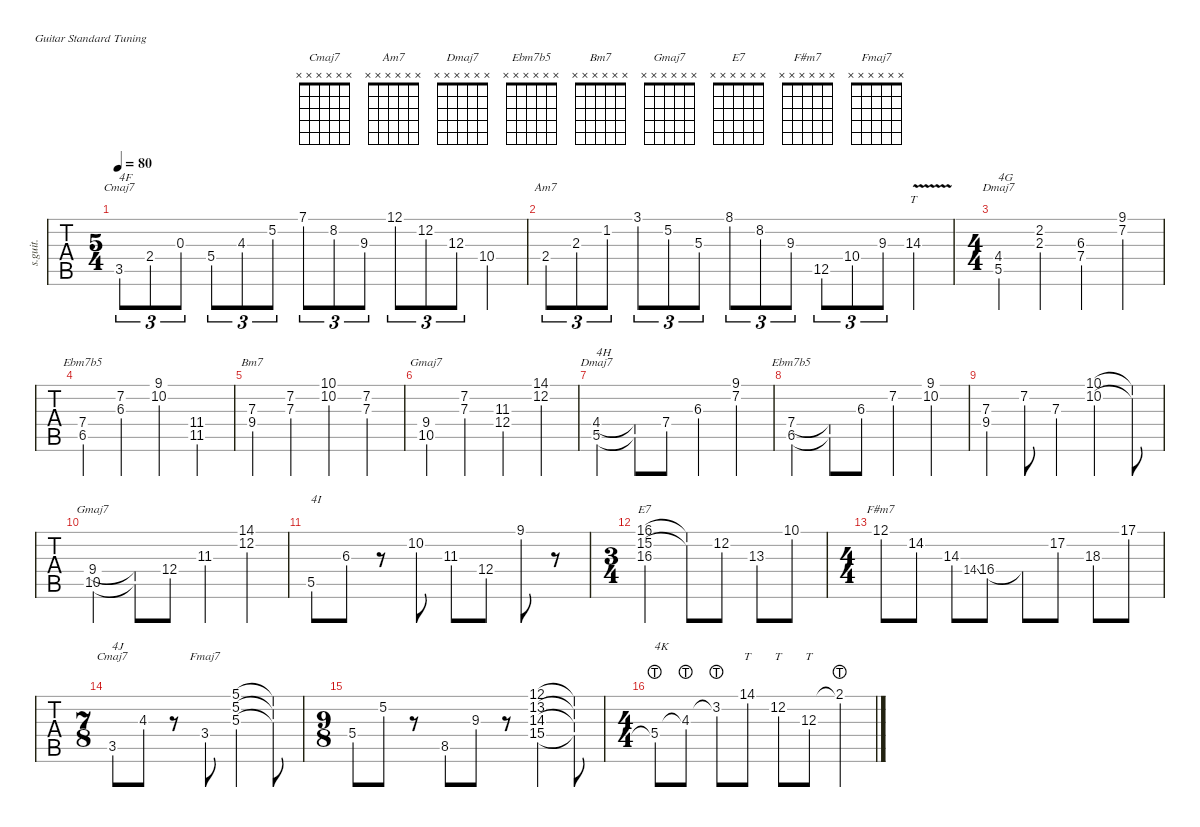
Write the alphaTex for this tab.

\defaultSystemsLayout 4
\hideDynamics
\bracketExtendMode nobrackets
\otherSystemsTrackNameOrientation horizontal
\track ("Steel Guitar" "s.guit.") {instrument acousticguitarsteel}
\staff {tabs}
\tuning (E4 B3 G3 D3 A2 E2)
\chord ("Cmaj7" x x x x x x)
\chord ("Am7" x x x x x x)
\chord ("Dmaj7" x x x x x x)
\chord ("Ebm7b5" x x x x x x)
\chord ("Bm7" x x x x x x)
\chord ("Gmaj7" x x x x x x)
\chord ("E7" x x x x x x)
\chord ("F#m7" x x x x x x)
\chord ("Fmaj7" x x x x x x)
\ts (5 4)
\beaming (8 6 4)
\tempo 80
\clef g2
\ks c
3.5.8{tu (3 2) ch "Cmaj7" txt "4F" dy mf} 2.4.8{tu (3 2)} 0.3.8{tu (3 2)} 5.4.8{tu (3 2)} 4.3.8{tu (3 2)} 5.2.8{tu (3 2)} 7.1.8{tu (3 2)} 8.2.8{tu (3 2)} 9.3.8{tu (3 2)} 12.1.8{tu (3 2)} 12.2.8{tu (3 2)} 12.3.8{tu (3 2)} 10.4.4 |
2.4.8{tu (3 2) ch "Am7"} 2.3.8{tu (3 2)} 1.2.8{tu (3 2)} 3.1.8{tu (3 2)} 5.2.8{tu (3 2)} 5.3.8{tu (3 2)} 8.1.8{tu (3 2)} 8.2.8{tu (3 2)} 9.3.8{tu (3 2)} 12.5.8{tu (3 2)} 10.4.8{tu (3 2)} 9.3.8{tu (3 2)} 14.3{v}.4{tt} |
\ts (4 4)
\beaming (8 2 2 2 2)
(5.5 4.4).4{ch "Dmaj7" txt "4G"} (2.3 2.2).4 (7.4 6.3).4 (7.2 9.1).4 |
(6.5 7.4).4{ch "Ebm7b5"} (6.3 7.2).4 (10.2 9.1).4 (11.5 11.4).4 |
(9.4 7.3).4{ch "Bm7"} (7.2 7.3).4 (10.2 10.1).4 (7.2 7.3).4 |
(10.5 9.4).4{ch "Gmaj7"} (7.3 7.2).4 (12.4 11.3).4 (12.2 14.1).4 |
(5.5 4.4).4{ch "Dmaj7" txt "4H"} (4.4{t} 5.5{t}).8 7.4.8 6.3.4 (7.2 9.1).4 |
(6.5 7.4).4{ch "Ebm7b5"} (7.4{t} 6.5{t}).8 6.3.8 7.2.4 (10.2 9.1).4 |
(7.3 9.4).4 7.2.8 7.3.4 (10.2 10.1).4 (10.1{t} 10.2{t}).8 |
(10.5 9.4).4{ch "Gmaj7"} (9.4{t} 10.5{t}).8 12.4.8 11.3.4 (12.2 14.1).4 |
5.5.8{txt "4I"} 6.3.8 r.8 10.2.8 11.3.8 12.4.8 9.1.8 r.8 |
\ts (3 4)
\beaming (8 2 2 2)
(16.3 15.2 16.1).4{ch "E7"} (16.1{t} 15.2{t}).8 12.2.8 13.3.8 10.1.8 |
\ts (4 4)
\beaming (8 2 2 2 2)
12.1.8{ch "F#m7"} 14.2.8 14.3.8 14.4{ss}.8{gr onbeat} 16.4.8 16.4{t}.8 17.2.8 18.3.8 17.1.8 |
\ts (7 8)
\beaming (8 3 2 2)
3.5.8{ch "Cmaj7" txt "4J"} 4.3.8 r.8 3.4.8{ch "Fmaj7"} (5.3 5.2 5.1).4 (5.1{t} 5.2{t} 5.3{t}).8 |
\ts (9 8)
\beaming (8 3 3 3)
5.4.8 5.2.8 r.8 8.5.8 9.3.8 r.8 (15.4 14.3 13.2 12.1).4 (12.1{t} 13.2{t} 14.3{t} 15.4{t}).8 |
\ts (4 4)
\beaming (8 2 2 2 2)
5.4{lht}.8{txt "4K"} 4.3{lht}.8 3.2{lht}.8 14.1.8{tt} 12.2.8{tt} 12.3.8{tt} 2.1{lht}.4
